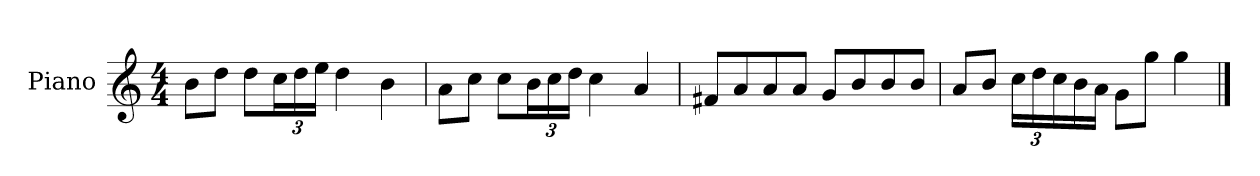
**kern
*part1
*staff1
*I"Piano
*I'P-no
*clefG2
*k[]
*M4/4
*MM90
=1
8b\L
8dd\J
8dd\L
*Xbrackettup
24cc\L
24dd\
24ee\JJ
4dd\
4b\
=2
8a\L
8cc\J
8cc\L
24b\L
24cc\
24dd\JJ
4cc\
4a/
=3
8f#X/L
8a/
8a/
8a/J
8g/L
8b/
8b/
8b/J
=4
8a/L
8b/J
24cc\LL
24dd\
24cc\
16b\
16a\JJ
8g\L
8gg\J
4gg\
==
*-
